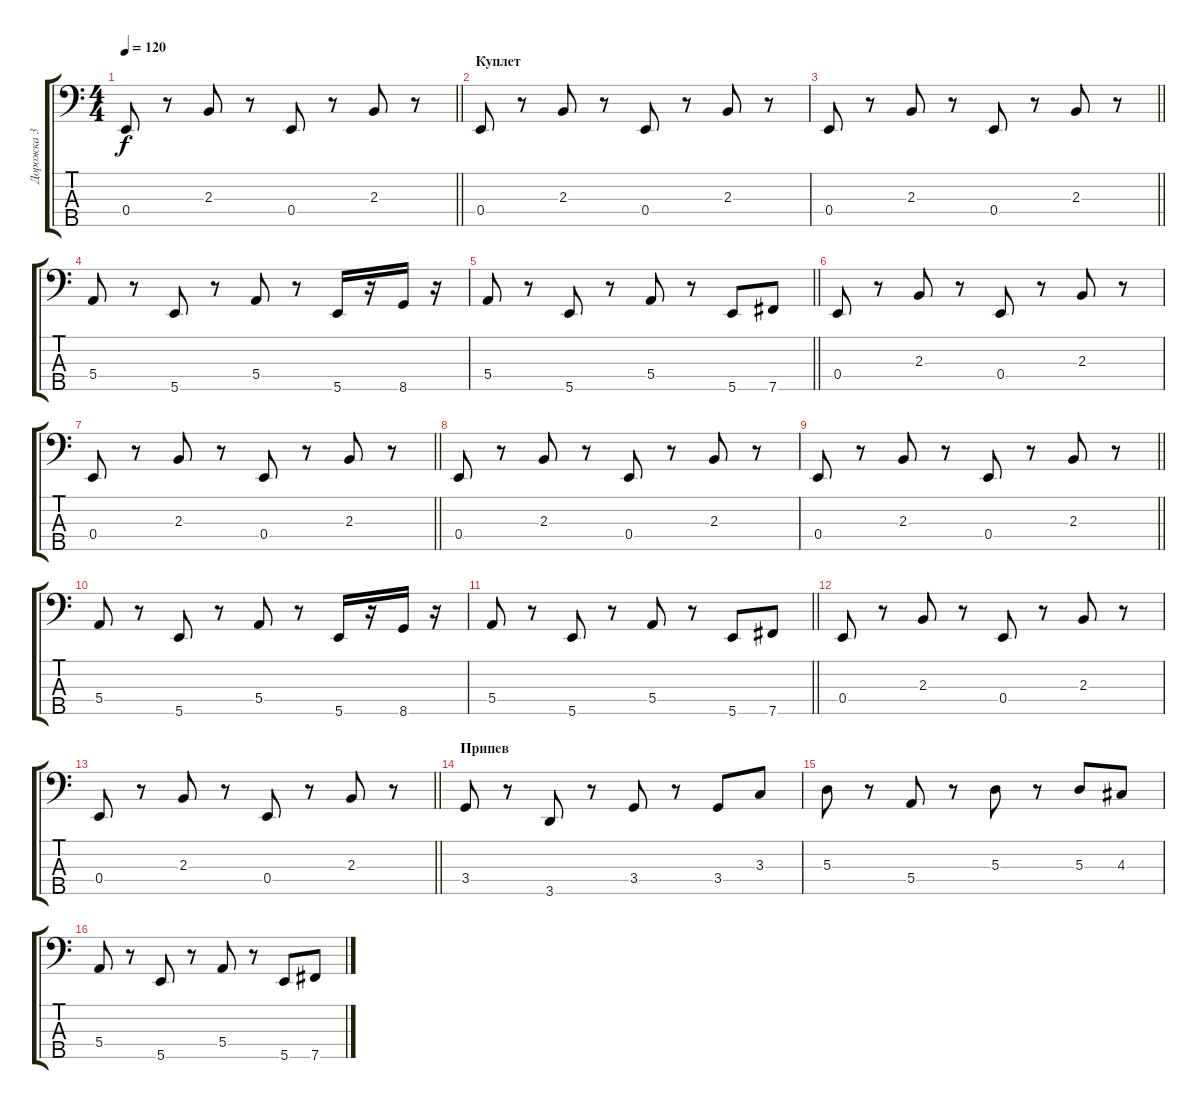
\track ("Дорожка 3" "Дорожка 3") {instrument electricbassfinger}
\staff {score tabs}
\tuning (G2 D2 A1 E1 B0) {hide}
\ts (4 4)
\tempo 120
\clef f4
\barLineRight lightlight
\ks c
0.4.8{dy f} r.8 2.3.8 r.8 0.4.8 r.8 2.3.8 r.8 |
\section ("" "Куплет")
0.4.8 r.8 2.3.8 r.8 0.4.8 r.8 2.3.8 r.8 |
\barLineRight lightlight
0.4.8 r.8 2.3.8 r.8 0.4.8 r.8 2.3.8 r.8 |
5.4.8 r.8 5.5.8 r.8 5.4.8 r.8 5.5.16 r.16 8.5.16 r.16 |
\barLineRight lightlight
5.4.8 r.8 5.5.8 r.8 5.4.8 r.8 5.5.8 7.5.8 |
0.4.8 r.8 2.3.8 r.8 0.4.8 r.8 2.3.8 r.8 |
\barLineRight lightlight
0.4.8 r.8 2.3.8 r.8 0.4.8 r.8 2.3.8 r.8 |
0.4.8 r.8 2.3.8 r.8 0.4.8 r.8 2.3.8 r.8 |
\barLineRight lightlight
0.4.8 r.8 2.3.8 r.8 0.4.8 r.8 2.3.8 r.8 |
5.4.8 r.8 5.5.8 r.8 5.4.8 r.8 5.5.16 r.16 8.5.16 r.16 |
\barLineRight lightlight
5.4.8 r.8 5.5.8 r.8 5.4.8 r.8 5.5.8 7.5.8 |
0.4.8 r.8 2.3.8 r.8 0.4.8 r.8 2.3.8 r.8 |
\barLineRight lightlight
0.4.8 r.8 2.3.8 r.8 0.4.8 r.8 2.3.8 r.8 |
\section ("" "Припев")
3.4.8 r.8 3.5.8 r.8 3.4.8 r.8 3.4.8 3.3.8 |
5.3.8 r.8 5.4.8 r.8 5.3.8 r.8 5.3.8 4.3.8 |
5.4.8 r.8 5.5.8 r.8 5.4.8 r.8 5.5.8 7.5.8
